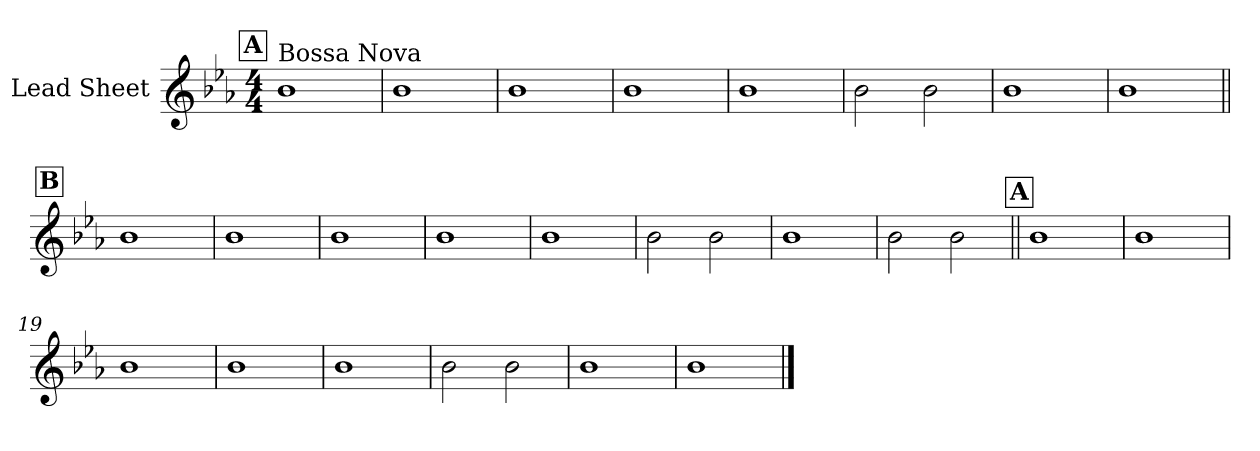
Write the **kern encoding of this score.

**kern
*part1
*staff1
*I"Lead Sheet
*clefG2
*k[b-e-a-]
*E-:
*M4/4
!!LO:REH:place=s1:a:fs=14:t=A
=1
!LO:TX:a:t=Bossa Nova
1b-
=2
1b-
=3
1b-
=4
1b-
!!LO:LB:g=z
=5
1b-
=6
2b-\
2b-\
=7
1b-
=8
1b-
!!LO:LB:g=z
!!LO:REH:place=s1:a:fs=14:t=B
=9||
1b-
=10
1b-
=11
1b-
=12
1b-
!!LO:LB:g=z
=13
1b-
=14
2b-\
2b-\
=15
1b-
=16
2b-\
2b-\
!!LO:LB:g=z
!!LO:REH:place=s1:a:fs=14:t=A
=17||
1b-
=18
1b-
=19
1b-
=20
1b-
!!LO:LB:g=z
=21
1b-
=22
2b-\
2b-\
=23
1b-
=24
1b-
==
*-
